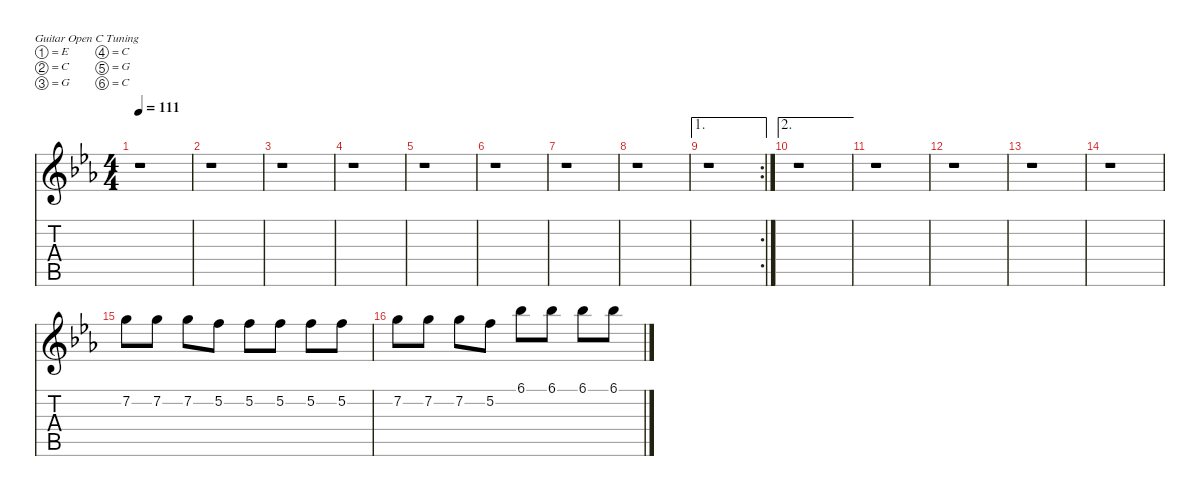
\defaultSystemsLayout 4
\hideDynamics
\bracketExtendMode nobrackets
\singleTrackTrackNamePolicy hidden
\multiTrackTrackNamePolicy hidden
\firstSystemTrackNameMode fullname
\firstSystemTrackNameOrientation horizontal
\otherSystemsTrackNameOrientation horizontal
\track ("Alot" "dist.guit.") {instrument distortionguitar}
\staff {score tabs}
\tuning (E4 C4 G3 C3 G2 C2)
\ts (4 4)
\tempo 111
\clef g2
\ks eb
r.1{dy f beam Down} |
r.1{beam Down} |
r.1{beam Down} |
r.1{beam Down} |
r.1{beam Down} |
r.1{beam Down} |
r.1{beam Down} |
r.1{beam Down} |
\ae 1
\rc 2
r.1{beam Down} |
\ae 2
r.1{beam Down} |
r.1{beam Down} |
r.1{beam Down} |
r.1{beam Down} |
r.1{beam Down} |
7.2{acc forcenatural}.8{beam Down} 7.2{acc forcenatural}.8{beam Down} 7.2{acc forcenatural}.8{beam Down} 5.2{acc forcenatural}.8{beam Down} 5.2{acc forcenatural}.8{beam Down} 5.2{acc forcenatural}.8{beam Down} 5.2{acc forcenatural}.8{beam Down} 5.2{acc forcenatural}.8{beam Down} |
7.2{acc forcenatural}.8{beam Down} 7.2{acc forcenatural}.8{beam Down} 7.2{acc forcenatural}.8{beam Down} 5.2{acc forcenatural}.8{beam Down} 6.1{acc b}.8{beam Down} 6.1{acc b}.8{beam Down} 6.1{acc b}.8{beam Down} 6.1{acc b}.8{beam Down}
